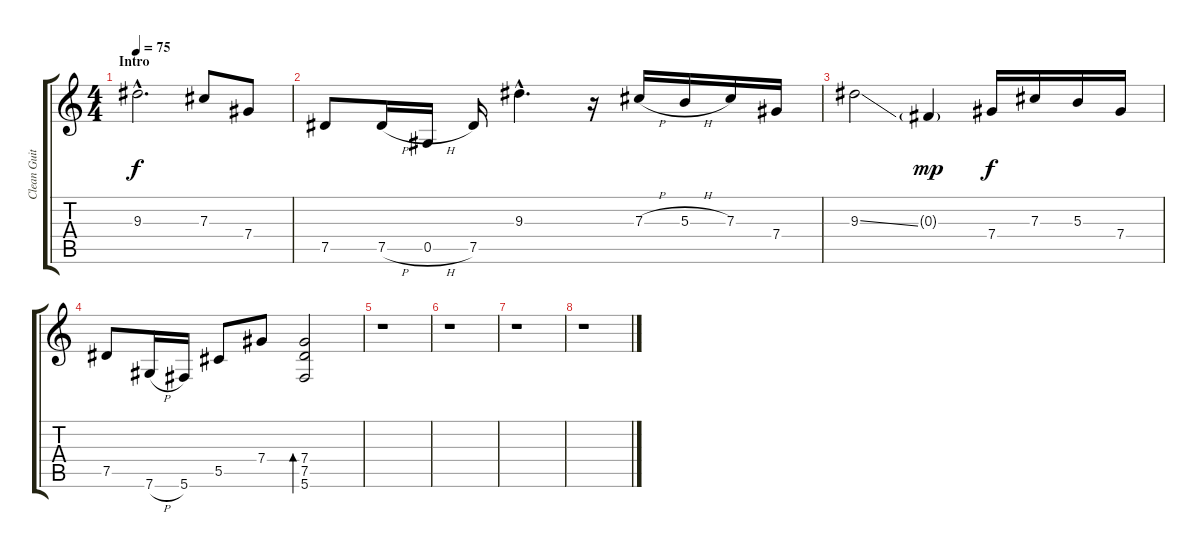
\track ("Clean Guitar 3" "Clean Guit") {instrument electricguitarjazz}
\staff {score tabs}
\tuning (Eb4 Bb3 Gb3 Db3 Ab2 Db2) {hide}
\ts (4 4)
\section ("" "Intro")
\tempo 75
\clef g2
\ks c
9.3{hac}.2{d dy f instrument electricguitarjazz} 7.3.8 7.4.8 |
7.5.8 7.5{h}.16 0.5{h}.16 7.5.16 9.3{hac}.4{d} r.16 7.3{h}.16 5.3{h}.16 7.3.16 7.4.16 |
9.3{ss}.2 0.3{g}.4{dy mp} 7.4.16{dy f} 7.3.16 5.3.16 7.4.16 |
7.5.8 7.6{h}.16 5.6.16 5.5.8 7.4.8 (7.4 7.5 5.6).2{bd 240} |
r.1 |
r.1 |
r.1 |
r.1
